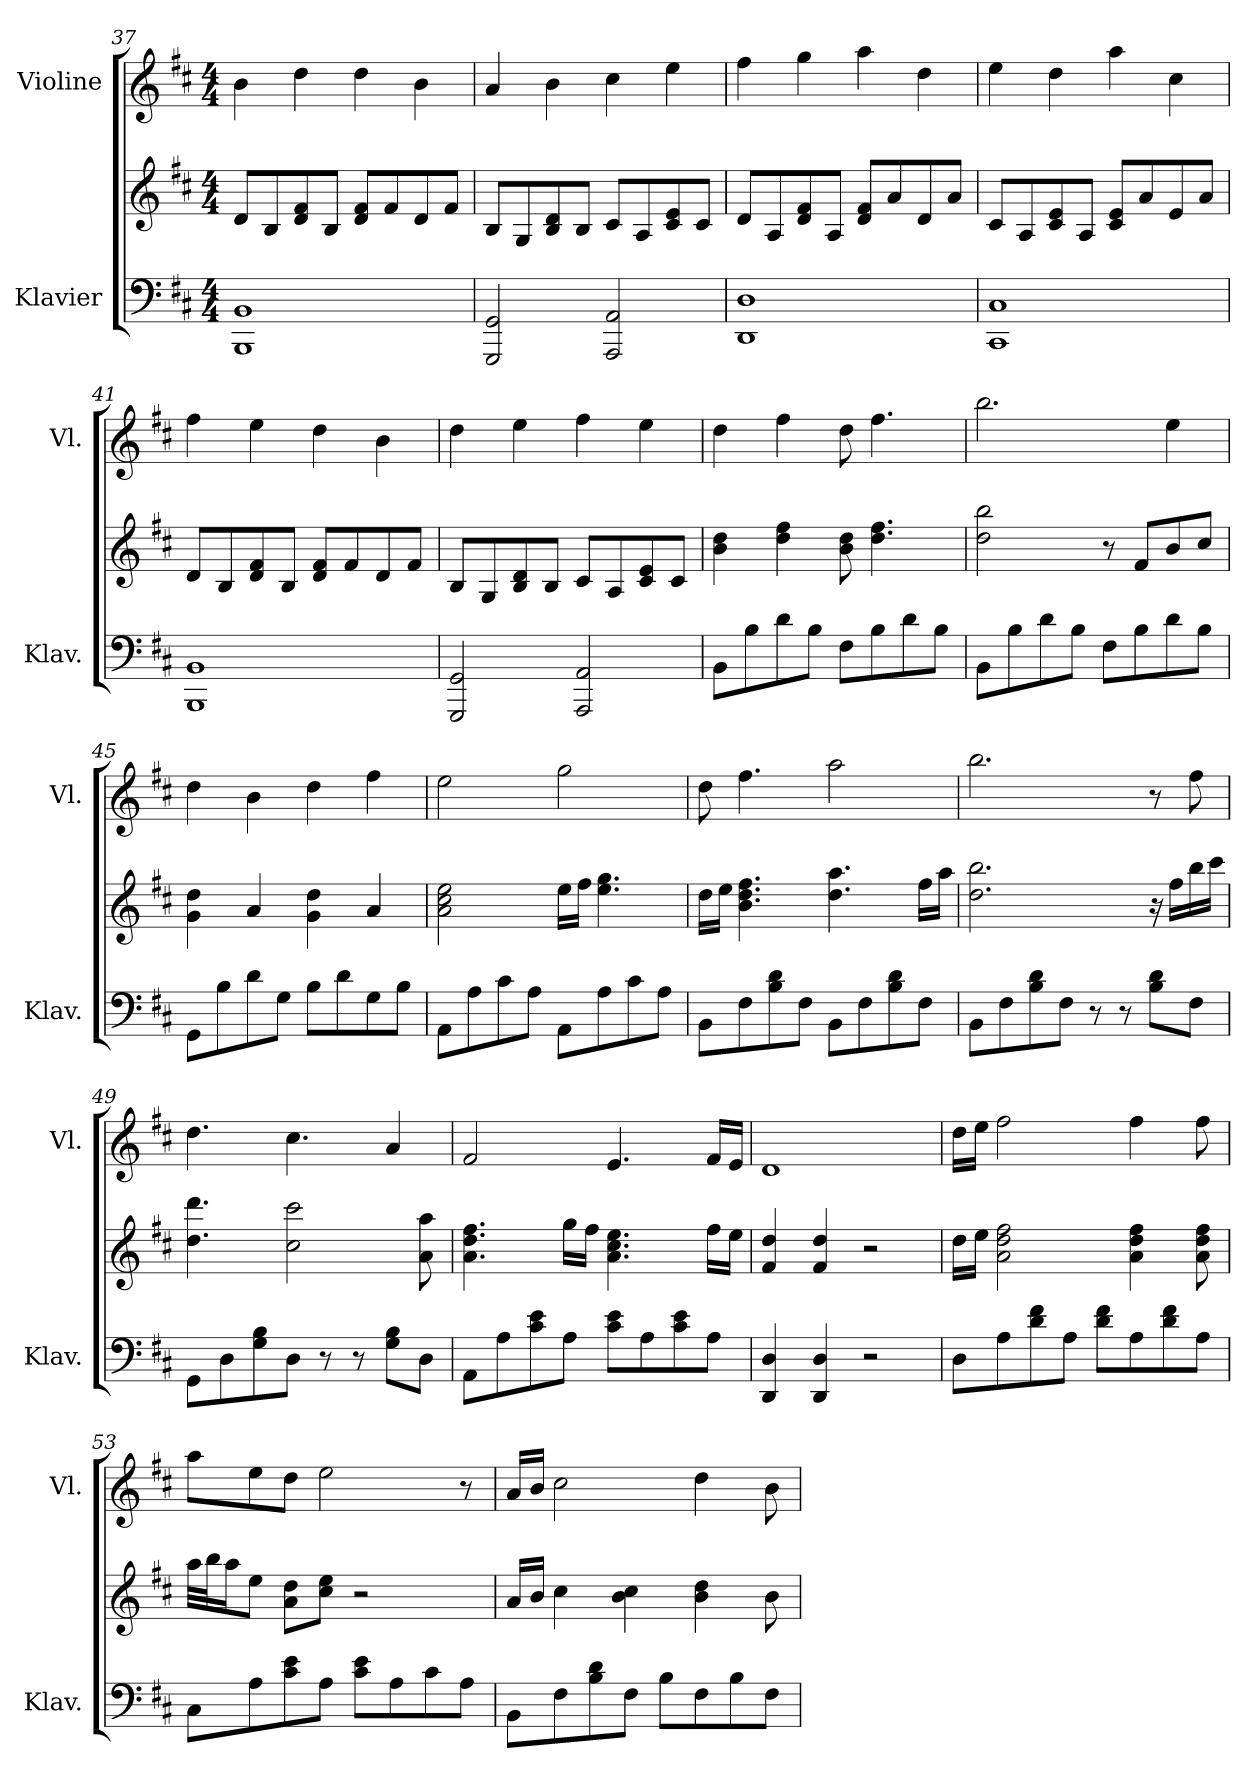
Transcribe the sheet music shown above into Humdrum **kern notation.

**kern	**kern	**kern
*part2	*part2	*part1
*staff3	*staff2	*staff1
*I"Klavier	*	*I"Violine
*I'Klav.	*	*I'Vl.
*clefF4	*clefG2	*clefG2
*k[f#c#]	*k[f#c#]	*k[f#c#]
*M4/4	*M4/4	*M4/4
=37	=37	=37
1BBB 1BB	8d/L	4b\
.	8B/	.
.	8d/ 8f#/	4dd\
.	8B/J	.
.	8d/ 8f#/L	4dd\
.	8f#/	.
.	8d/	4b\
.	8f#/J	.
=38	=38	=38
2GGG/ 2GG/	8B/L	4a/
.	8G/	.
.	8B/ 8d/	4b\
.	8B/J	.
2AAA/ 2AA/	8c#/L	4cc#\
.	8A/	.
.	8c#/ 8e/	4ee\
.	8c#/J	.
=39	=39	=39
1DD 1D	8d/L	4ff#\
.	8A/	.
.	8d/ 8f#/	4gg\
.	8A/J	.
.	8d/ 8f#/L	4aa\
.	8a/	.
.	8d/	4dd\
.	8a/J	.
!!LO:PB:g=z
=40	=40	=40
1CC# 1C#	8c#/L	4ee\
.	8A/	.
.	8c#/ 8e/	4dd\
.	8A/J	.
.	8c#/ 8e/L	4aa\
.	8a/	.
.	8e/	4cc#\
.	8a/J	.
=41	=41	=41
1BBB 1BB	8d/L	4ff#\
.	8B/	.
.	8d/ 8f#/	4ee\
.	8B/J	.
.	8d/ 8f#/L	4dd\
.	8f#/	.
.	8d/	4b\
.	8f#/J	.
=42	=42	=42
2GGG/ 2GG/	8B/L	4dd\
.	8G/	.
.	8B/ 8d/	4ee\
.	8B/J	.
2AAA/ 2AA/	8c#/L	4ff#\
.	8A/	.
.	8c#/ 8e/	4ee\
.	8c#/J	.
=43	=43	=43
8BB\L	4b\ 4dd\	4dd\
8B\	.	.
8d\	4dd\ 4ff#\	4ff#\
8B\J	.	.
8F#\L	8b\ 8dd\	8dd\
8B\	4.dd\ 4.ff#\	4.ff#\
8d\	.	.
8B\J	.	.
!!LO:LB:g=z
=44	=44	=44
8BB\L	2dd\ 2bb\	2.bb\
8B\	.	.
8d\	.	.
8B\J	.	.
8F#\L	8r	.
8B\	8f#/L	.
8d\	8b/	4ee\
8B\J	8cc#/J	.
=45	=45	=45
8GG\L	4g\ 4dd\	4dd\
8B\	.	.
8d\	4a/	4b\
8G\J	.	.
8B\L	4g\ 4dd\	4dd\
8d\	.	.
8G\	4a/	4ff#\
8B\J	.	.
=46	=46	=46
8AA\L	2a\ 2cc#\ 2ee\	2ee\
8A\	.	.
8c#\	.	.
8A\J	.	.
8AA\L	16ee\LL	2gg\
.	16ff#\JJ	.
8A\	4.ee\ 4.gg\	.
8c#\	.	.
8A\J	.	.
=47	=47	=47
8BB\L	16dd\LL	8dd\
.	16ee\JJ	.
8F#\	4.b\ 4.dd\ 4.ff#\	4.ff#\
8B\ 8d\	.	.
8F#\J	.	.
8BB\L	4.dd\ 4.aa\	2aa\
8F#\	.	.
8B\ 8d\	.	.
8F#\J	16ff#\LL	.
.	16aa\JJ	.
!!LO:LB:g=z
=48	=48	=48
8BB\L	2.dd\ 2.bb\	2.bb\
8F#\	.	.
8B\ 8d\	.	.
8F#\J	.	.
8r	.	.
8r	.	.
8B\ 8d\L	16r	8r
.	16ff#\LL	.
8F#\J	16bb\	8ff#\
.	16ccc#\JJ	.
=49	=49	=49
8GG\L	4.dd\ 4.ddd\	4.dd\
8D\	.	.
8G\ 8B\	.	.
8D\J	2cc#\ 2ccc#\	4.cc#\
8r	.	.
8r	.	.
8G\ 8B\L	.	4a/
8D\J	8a\ 8aa\	.
=50	=50	=50
8AA\L	4.a\ 4.dd\ 4.ff#\	2f#/
8A\	.	.
8c#\ 8e\	.	.
8A\J	16gg\LL	.
.	16ff#\JJ	.
8c#\ 8e\L	4.a\ 4.cc#\ 4.ee\	4.e/
8A\	.	.
8c#\ 8e\	.	.
8A\J	16ff#\LL	16f#/LL
.	16ee\JJ	16e/JJ
=51	=51	=51
4DD/ 4D/	4f#/ 4dd/	1d
4DD/ 4D/	4f#/ 4dd/	.
2r	2r	.
!!LO:LB:g=z
=52	=52	=52
8D\L	16dd\LL	16dd\LL
.	16ee\JJ	16ee\JJ
8A\	2a\ 2dd\ 2ff#\	2ff#\
8d\ 8f#\	.	.
8A\J	.	.
8d\ 8f#\L	.	.
8A\	4a\ 4dd\ 4ff#\	4ff#\
8d\ 8f#\	.	.
8A\J	8a\ 8dd\ 8ff#\	8ff#\
=53	=53	=53
8C#\L	32aa\LLL	8aa\L
.	32bb\J	.
.	16aa\J	.
8A\	8ee\J	8ee\
8c#\ 8e\	8a\ 8dd\L	8dd\J
8A\J	8cc#\ 8ee\J	2ee\
8c#\ 8e\L	2r	.
8A\	.	.
8c#\	.	.
8A\J	.	8r
=54	=54	=54
8BB\L	16a/LL	16a/LL
.	16b/JJ	16b/JJ
8F#\	4cc#\	2cc#\
8B\ 8d\	.	.
8F#\J	4b\ 4cc#\	.
8B\L	.	.
8F#\	4b\ 4dd\	4dd\
8B\	.	.
8F#\J	8b\	8b\
=	=	=
*-	*-	*-
